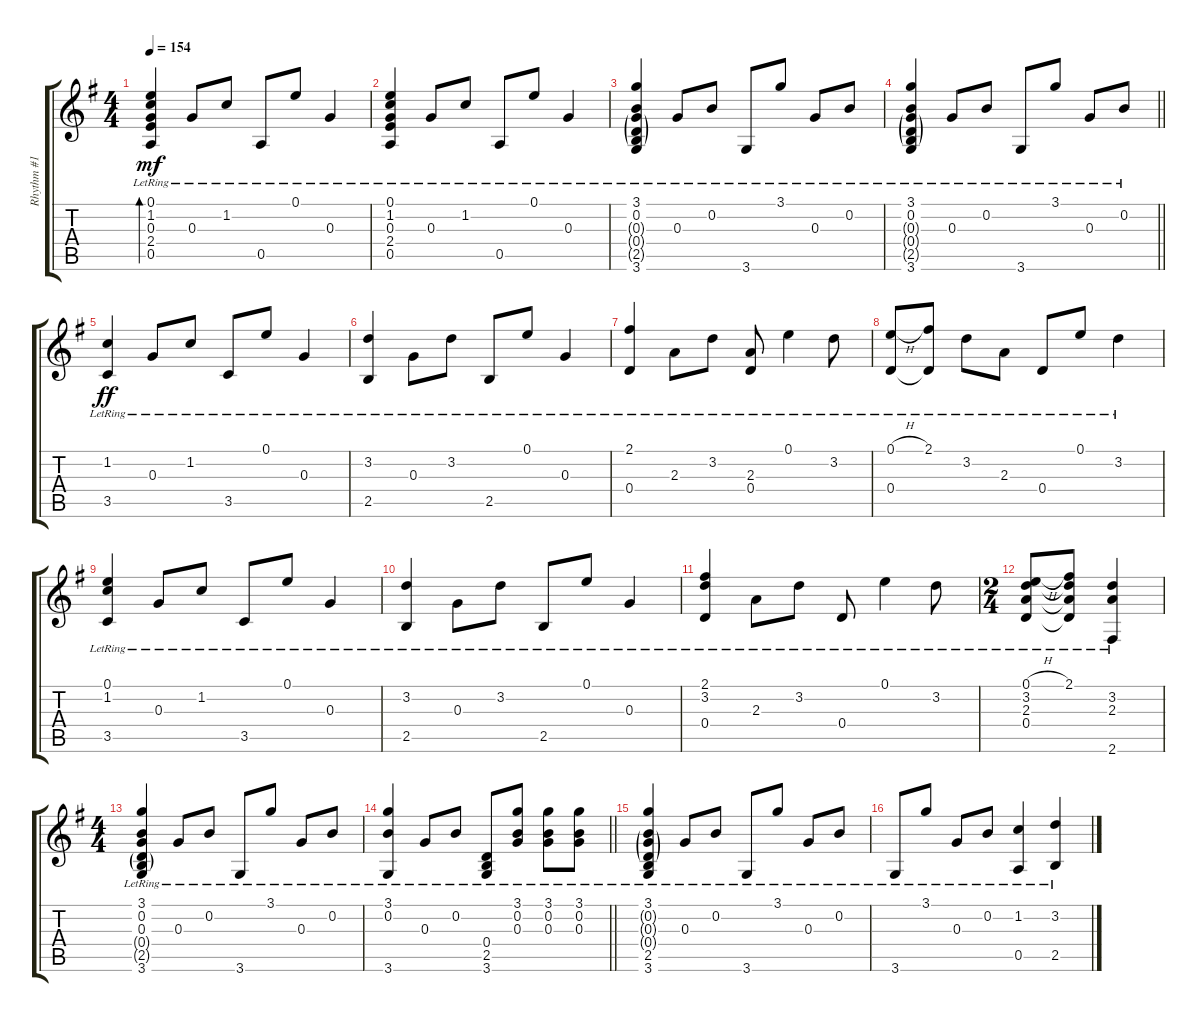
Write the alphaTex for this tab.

\track ("Rhythm #1" "Rhythm #1") {instrument acousticguitarsteel}
\staff {score tabs}
\tuning (E4 B3 G3 D3 A2 E2) {hide}
\ts (4 4)
\tempo 154
\clef g2
\ks g
(0.1{lr} 1.2{lr} 0.3{lr} 2.4{lr} 0.5{lr}).4{bd 30 dy mf} 0.3{lr}.8 1.2{lr}.8 0.5{lr}.8 0.1{lr}.8 0.3{lr}.4 |
(0.1{lr} 1.2{lr} 0.3{lr} 2.4{lr} 0.5{lr}).4 0.3{lr}.8 1.2{lr}.8 0.5{lr}.8 0.1{lr}.8 0.3{lr}.4 |
(3.1{lr} 0.2{lr} 0.3{g lr} 0.4{g lr} 2.5{g lr} 3.6{lr}).4 0.3{lr}.8 0.2{lr}.8 3.6{lr}.8 3.1{lr}.8 0.3{lr}.8 0.2{lr}.8 |
\barLineRight lightlight
(3.1{lr} 0.2{lr} 0.3{g lr} 0.4{g lr} 2.5{g lr} 3.6{lr}).4 0.3{lr}.8 0.2{lr}.8 3.6{lr}.8 3.1{lr}.8 0.3{lr}.8 0.2{lr}.8 |
(1.2{lr} 3.5{lr}).4{dy ff} 0.3{lr}.8 1.2{lr}.8 3.5{lr}.8 0.1{lr}.8 0.3{lr}.4 |
(3.2{lr} 2.5{lr}).4 0.3{lr}.8 3.2{lr}.8 2.5{lr}.8 0.1{lr}.8 0.3{lr}.4 |
(2.1{lr} 0.4{lr}).4 2.3{lr}.8 3.2{lr}.8 (2.3{lr} 0.4{lr}).8 0.1{lr}.4 3.2{lr}.8 |
(0.1{h lr} 0.4{lr}).8 (2.1{lr} 0.4{t}).8 3.2{lr}.8 2.3{lr}.8 0.4{lr}.8 0.1{lr}.8 3.2{lr}.4 |
(0.1{lr} 1.2{lr} 3.5{lr}).4 0.3{lr}.8 1.2{lr}.8 3.5{lr}.8 0.1{lr}.8 0.3{lr}.4 |
(3.2{lr} 2.5{lr}).4 0.3{lr}.8 3.2{lr}.8 2.5{lr}.8 0.1{lr}.8 0.3{lr}.4 |
(2.1{lr} 3.2{lr} 0.4{lr}).4 2.3{lr}.8 3.2{lr}.8 0.4{lr}.8 0.1{lr}.4 3.2{lr}.8 |
\ts (2 4)
(0.1{h lr} 3.2{lr} 2.3{lr} 0.4{lr}).8 (2.1{lr} 3.2{t} 2.3{t} 0.4{t}).8 (3.2{lr} 2.3{lr} 2.6{lr}).4 |
\ts (4 4)
(3.1{lr} 0.2{lr} 0.3{lr} 0.4{g lr} 2.5{g lr} 3.6{lr}).4 0.3{lr}.8 0.2{lr}.8 3.6{lr}.8 3.1{lr}.8 0.3{lr}.8 0.2{lr}.8 |
\barLineRight lightlight
(3.1{lr} 0.2{lr} 3.6{lr}).4 0.3{lr}.8 0.2{lr}.8 (0.4{lr} 2.5{lr} 3.6{lr}).8 (3.1{lr} 0.2{lr} 0.3{lr}).8 (3.1{lr} 0.2{lr} 0.3{lr}).8 (3.1{lr} 0.2{lr} 0.3{lr}).8 |
(3.1{lr} 0.2{g lr} 0.3{g lr} 0.4{g lr} 2.5{lr} 3.6{lr}).4 0.3{lr}.8 0.2{lr}.8 3.6{lr}.8 3.1{lr}.8 0.3{lr}.8 0.2{lr}.8 |
3.6{lr}.8 3.1{lr}.8 0.3{lr}.8 0.2{lr}.8 (1.2{lr} 0.5{lr}).4 (3.2{lr} 2.5{lr}).4
